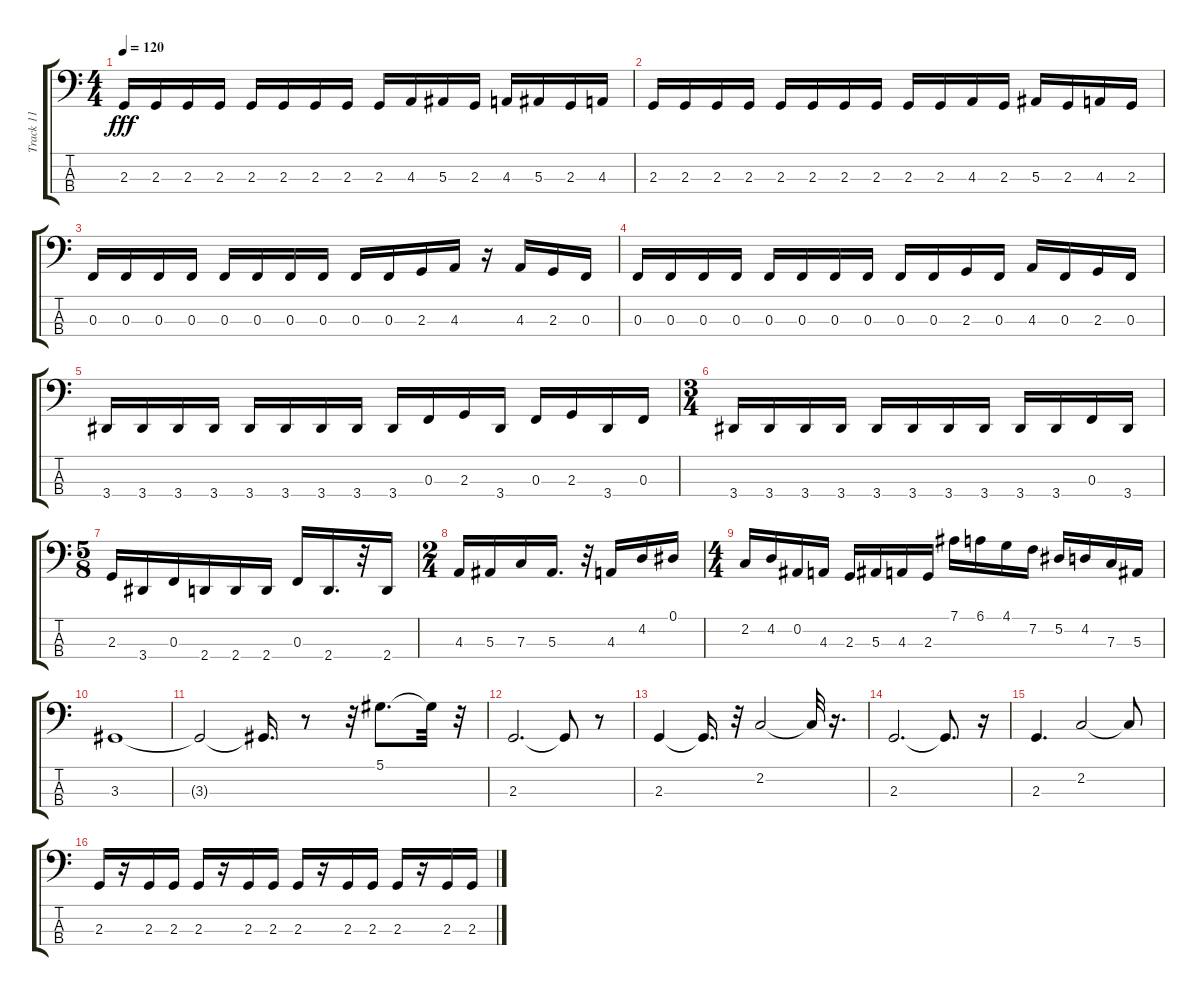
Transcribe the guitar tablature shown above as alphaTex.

\track ("Track 11" "Track 11") {instrument electricbasspick}
\staff {score tabs}
\tuning (Eb2 Bb1 F1 C1) {hide}
\ts (4 4)
\tempo 120
\clef f4
\ks c
2.3.16{dy fff} 2.3.16 2.3.16 2.3.16 2.3.16 2.3.16 2.3.16 2.3.16 2.3.16 4.3.16 5.3.16 2.3.16 4.3.16 5.3.16 2.3.16 4.3.16 |
2.3.16 2.3.16 2.3.16 2.3.16 2.3.16 2.3.16 2.3.16 2.3.16 2.3.16 2.3.16 4.3.16 2.3.16 5.3.16 2.3.16 4.3.16 2.3.16 |
0.3.16 0.3.16 0.3.16 0.3.16 0.3.16 0.3.16 0.3.16 0.3.16 0.3.16 0.3.16 2.3.16 4.3.16 r.16 4.3.16 2.3.16 0.3.16 |
0.3.16 0.3.16 0.3.16 0.3.16 0.3.16 0.3.16 0.3.16 0.3.16 0.3.16 0.3.16 2.3.16 0.3.16 4.3.16 0.3.16 2.3.16 0.3.16 |
3.4.16 3.4.16 3.4.16 3.4.16 3.4.16 3.4.16 3.4.16 3.4.16 3.4.16 0.3.16 2.3.16 3.4.16 0.3.16 2.3.16 3.4.16 0.3.16 |
\ts (3 4)
3.4.16 3.4.16 3.4.16 3.4.16 3.4.16 3.4.16 3.4.16 3.4.16 3.4.16 3.4.16 0.3.16 3.4.16 |
\ts (5 8)
2.3.16 3.4.16 0.3.16 2.4.16 2.4.16 2.4.16 0.3.16 2.4.16{d} r.32 2.4.16 |
\ts (2 4)
4.3.16 5.3.16 7.3.16 5.3.16{d} r.32 4.3.16 4.2.16 0.1.16 |
\ts (4 4)
2.2.16 4.2.16 0.2.16 4.3.16 2.3.16 5.3.16 4.3.16 2.3.16 7.1.16 6.1.16 4.1.16 7.2.16 5.2.16 4.2.16 7.3.16 5.3.16 |
3.3.1 |
3.3{t}.2 3.3{t}.16{d} r.8 r.32 5.1.8{d} 5.1{t}.32 r.32 |
2.3.2{d} 2.3{t}.8 r.8 |
2.3.4 2.3{t}.16{d} r.32 2.2.2 2.2{t}.32 r.16{d} |
2.3.2{d} 2.3{t}.8{d} r.16 |
2.3.4{d} 2.2.2 2.2{t}.8 |
2.3.16 r.16 2.3.16 2.3.16 2.3.16 r.16 2.3.16 2.3.16 2.3.16 r.16 2.3.16 2.3.16 2.3.16 r.16 2.3.16 2.3.16
